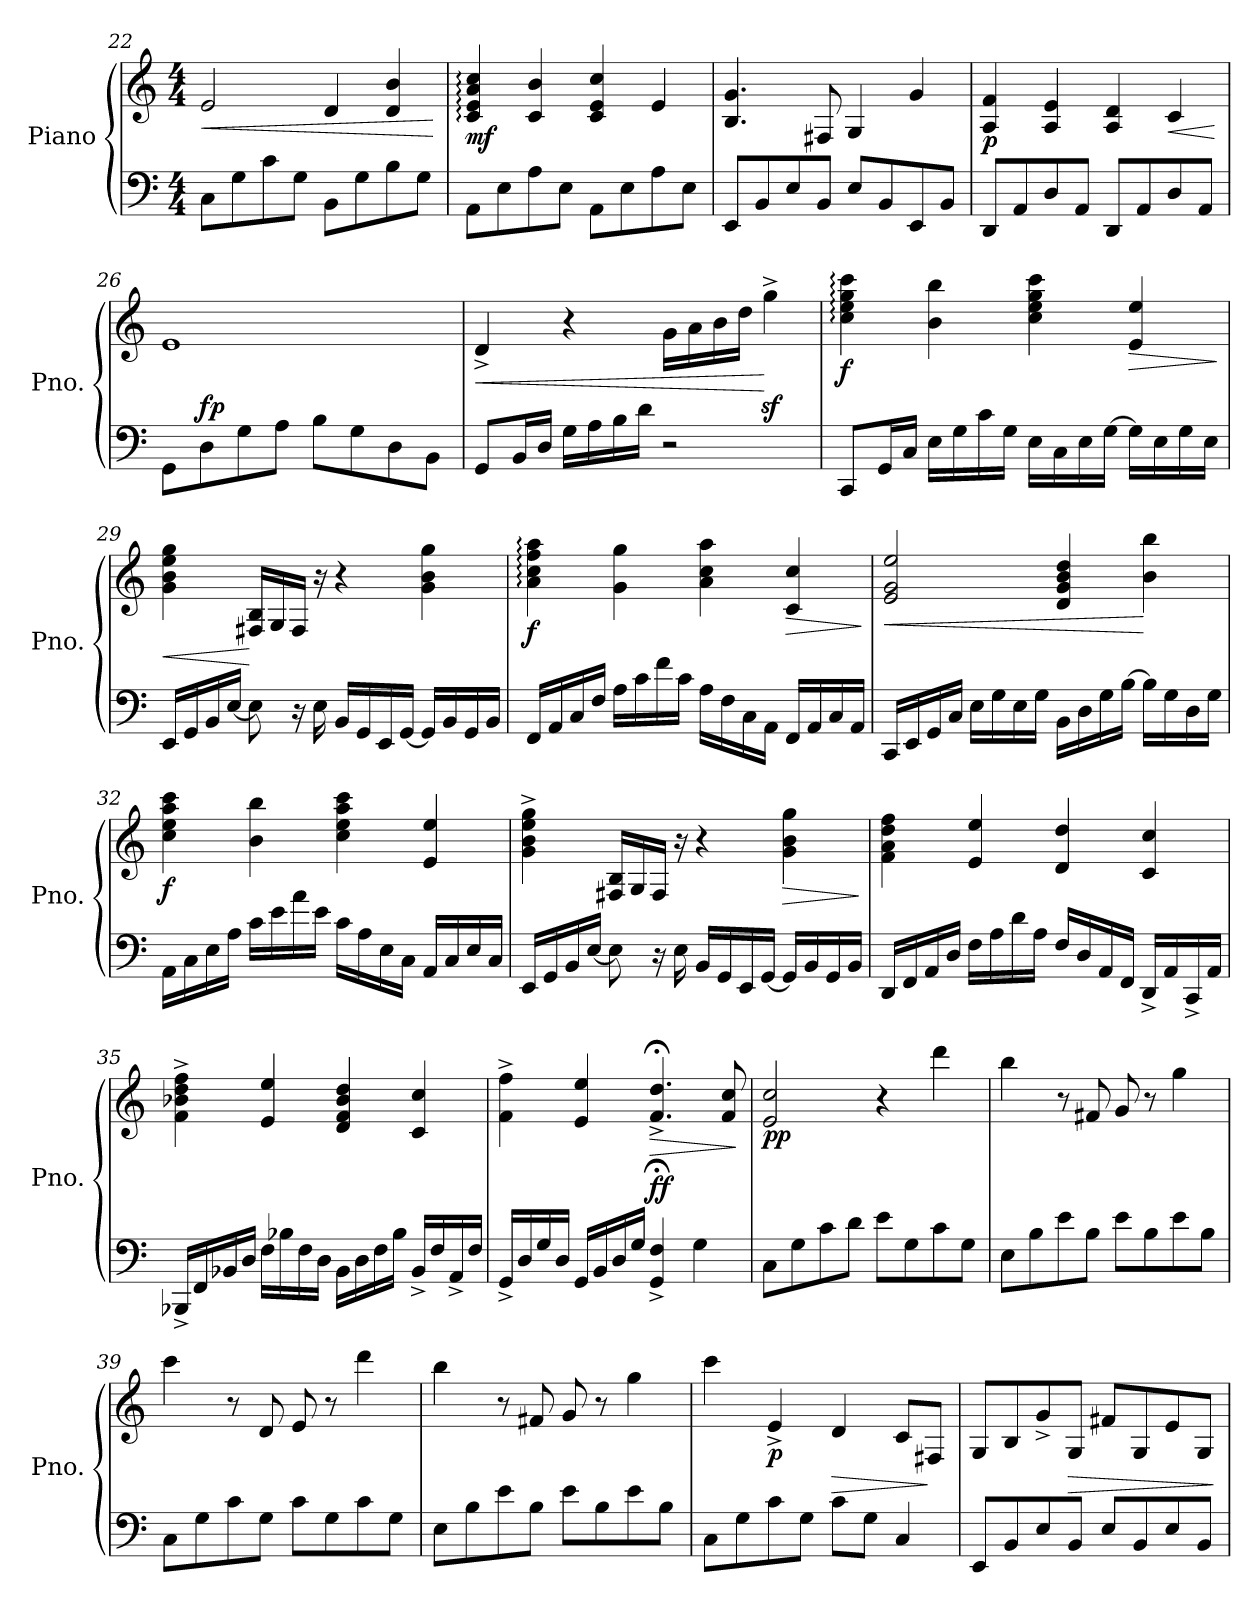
**kern	**kern	**dynam
*part1	*part1	*part1
*staff2	*staff1	*staff1/2
*I"Piano	*	*
*I'Pno.	*	*
!!LO:PB:g=z
*clefF4	*clefG2	*
*k[]	*k[]	*
*M4/4	*M4/4	*
=22	=22	=22
!	!	!LO:HP:b
8C\L	2e/	<
8G\	.	.
8c\	.	.
8G\J	.	.
8BB\L	4d/	.
8G\	.	.
8B\	4d/ 4b/	.
8G\J	.	.
.	.	[
=23	=23	=23
!	!	!LO:DY:b
8AA\L	4c/: 4e/: 4a/: 4cc/:	mf
8E\	.	.
8A\	4c/ 4b/	.
8E\J	.	.
8AA\L	4c/ 4e/ 4cc/	.
8E\	.	.
8A\	4e/	.
8E\J	.	.
=24	=24	=24
8EE/L	4.B/ 4.g/	.
8BB/	.	.
8E/	.	.
8BB/J	8F#X/	.
8E/L	4G/	.
8BB/	.	.
8EE/	4g/	.
8BB/J	.	.
=25	=25	=25
!	!	!LO:DY:b
8DD/L	4A/ 4f/	p
8AA/	.	.
8D/	4A/ 4e/	.
8AA/J	.	.
8DD/L	4A/ 4d/	.
8AA/	.	.
!	!	!LO:HP:b
8D/	4c/	<
8AA/J	.	.
.	.	[
=26	=26	=26
!	!	!LO:DY:a=2
8GG\L	1e	other-dynamics
!	!	!LO:DY:a=2
8D\	.	fp
8G\	.	.
8A\J	.	.
8B\L	.	.
8G\	.	.
8D\	.	.
8BB\J	.	.
!!LO:LB:g=z
=27	=27	=27
!	!	!LO:HP:b
8GG/L	4d^/	<
16BB/L	.	.
16D/JJ	.	.
16G\LL	4r	.
16A\	.	.
16B\	.	.
16d\JJ	.	.
2r	16g\LL	.
.	16a\	.
.	16b\	.
.	16dd\JJ	.
.	4ggz<^\	[
=28	=28	=28
*	*MM76	*
!	!	!LO:DY:b
8CC/L	4cc\: 4ee\: 4gg\: 4ccc\:	f
16GG/L	.	.
16C/JJ	.	.
16E\LL	4b\ 4bb\	.
16G\	.	.
16c\	.	.
16G\JJ	.	.
16E\LL	4cc\ 4ee\ 4gg\ 4ccc\	.
16C\	.	.
16E\	.	.
[16G\JJ	.	.
!	!	!LO:HP:b
16G\LL]	4e/ 4ee/	>
16E\	.	.
16G\	.	.
16E\JJ	.	.
.	.	]
=29	=29	=29
!	!	!LO:HP:b
16EE/LL	4g\ 4b\ 4ee\ 4gg\	<
16GG/	.	.
16BB/	.	.
[16E/JJ	.	.
8E\]	16F#X/ 16B/LL	[
.	16G/	.
16r	16F#/JJ	.
16E\	16r	.
16BB/LL	4r	.
16GG/	.	.
16EE/	.	.
[16GG/JJ	.	.
16GG/LL]	4g\ 4b\ 4gg\	.
16BB/	.	.
16GG/	.	.
16BB/JJ	.	.
!!LO:LB:g=z
=30	=30	=30
!	!	!LO:DY:b
16FF/LL	4a\: 4cc\: 4ff\: 4aa\:	f
16AA/	.	.
16C/	.	.
16F/JJ	.	.
16A\LL	4g\ 4gg\	.
16c\	.	.
16f\	.	.
16c\JJ	.	.
16A\LL	4a\ 4cc\ 4aa\	.
16F\	.	.
16C\	.	.
16AA\JJ	.	.
!	!	!LO:HP:b
16FF/LL	4c/ 4cc/	>
16AA/	.	.
16C/	.	.
16AA/JJ	.	.
.	.	]
=31	=31	=31
!	!	!LO:HP:b
16CC/LL	2e/ 2g/ 2ee/	<
16EE/	.	.
16GG/	.	.
16C/JJ	.	.
16E\LL	.	.
16G\	.	.
16E\	.	.
16G\JJ	.	.
16BB\LL	4d/ 4g/ 4b/ 4dd/	.
16D\	.	.
16G\	.	.
[16B\JJ	.	.
16B\LL]	4b\ 4bb\	[
16G\	.	.
16D\	.	.
16G\JJ	.	.
!!LO:LB:g=z
=32	=32	=32
!	!	!LO:DY:b
16AA\LL	4cc\ 4ee\ 4aa\ 4ccc\	f
16C\	.	.
16E\	.	.
16A\JJ	.	.
16c\LL	4b\ 4bb\	.
16e\	.	.
16a\	.	.
16e\JJ	.	.
16c\LL	4cc\ 4ee\ 4aa\ 4ccc\	.
16A\	.	.
16E\	.	.
16C\JJ	.	.
16AA/LL	4e/ 4ee/	.
16C/	.	.
16E/	.	.
16C/JJ	.	.
=33	=33	=33
16EE/LL	4g\^ 4b\^ 4ee\^ 4gg\^	.
16GG/	.	.
16BB/	.	.
[16E/JJ	.	.
8E\]	16F#X/ 16B/LL	.
.	16G/	.
16r	16F#/JJ	.
16E\	16r	.
16BB/LL	4r	.
16GG/	.	.
16EE/	.	.
[16GG/JJ	.	.
!	!	!LO:HP:b
16GG/LL]	4g\ 4b\ 4gg\	>
16BB/	.	.
16GG/	.	.
16BB/JJ	.	.
.	.	]
!!LO:LB:g=z
=34	=34	=34
16DD/LL	4f\ 4a\ 4dd\ 4ff\	.
16FF/	.	.
16AA/	.	.
16D/JJ	.	.
16F\LL	4e/ 4ee/	.
16A\	.	.
16d\	.	.
16A\JJ	.	.
16F/LL	4d/ 4dd/	.
16D/	.	.
16AA/	.	.
16FF/JJ	.	.
16DD^/LL	4c/ 4cc/	.
16AA/	.	.
16CC^/	.	.
16AA/JJ	.	.
=35	=35	=35
16BBB-X^/LL	4f\^ 4b-X\^ 4dd\^ 4ff\^	.
16FF/	.	.
16BB-X/	.	.
16D/JJ	.	.
16F\LL	4e/ 4ee/	.
16B-X\	.	.
16F\	.	.
16D\JJ	.	.
16BB-\LL	4d/ 4f/ 4b-/ 4dd/	.
16D\	.	.
16F\	.	.
16B-\JJ	.	.
16BB-^/LL	4c/ 4cc/	.
16F/	.	.
16AA^/	.	.
16F/JJ	.	.
=36	=36	=36
16GG^/LL	4f\^ 4ff\^	.
16D/	.	.
16G/	.	.
16D/JJ	.	.
16GG/LL	4e/ 4ee/	.
16BB/	.	.
16D/	.	.
16G/JJ	.	.
!	!	!LO:HP:b
!	!	!LO:DY:n=1:a=2
4GG/;^ 4F/;^	4.f/;<^ 4.dd/;<^	> ff
4G\	.	.
.	8f/ 8cc/	.
.	.	]
!!LO:LB:g=z
=37	=37	=37
*	*MM62	*
!	!	!LO:DY:b
8C\L	2e/ 2cc/	pp
8G\	.	.
8c\	.	.
8d\J	.	.
8e\L	4r	.
8G\	.	.
8c\	4ddd\	.
8G\J	.	.
=38	=38	=38
8E\L	4bb\	.
8B\	.	.
8e\	8r	.
8B\J	8f#X/	.
8e\L	8g/	.
8B\	8r	.
8e\	4gg\	.
8B\J	.	.
=39	=39	=39
8C\L	4ccc\	.
8G\	.	.
8c\	8r	.
8G\J	8d/	.
8c\L	8e/	.
8G\	8r	.
8c\	4ddd\	.
8G\J	.	.
=40	=40	=40
8E\L	4bb\	.
8B\	.	.
8e\	8r	.
8B\J	8f#X/	.
8e\L	8g/	.
8B\	8r	.
8e\	4gg\	.
8B\J	.	.
!!LO:PB:g=z
=41	=41	=41
8C\L	4ccc\	.
8G\	.	.
!	!	!LO:DY:b
8c\	4e^/	p
8G\J	.	.
!	!	!LO:HP:b
8c\L	4d/	>
8G\J	.	.
4C/	8c/L	.
.	8F#X/J	]
=42	=42	=42
8EE/L	8G/L	.
8BB/	8B/	.
8E/	8g^/	.
!	!	!LO:HP:b
8BB/J	8G/J	>
8E/L	8f#X/L	.
8BB/	8G/	.
8E/	8e/	.
8BB/J	8G/J	.
.	.	]
=	=	=
*-	*-	*-
